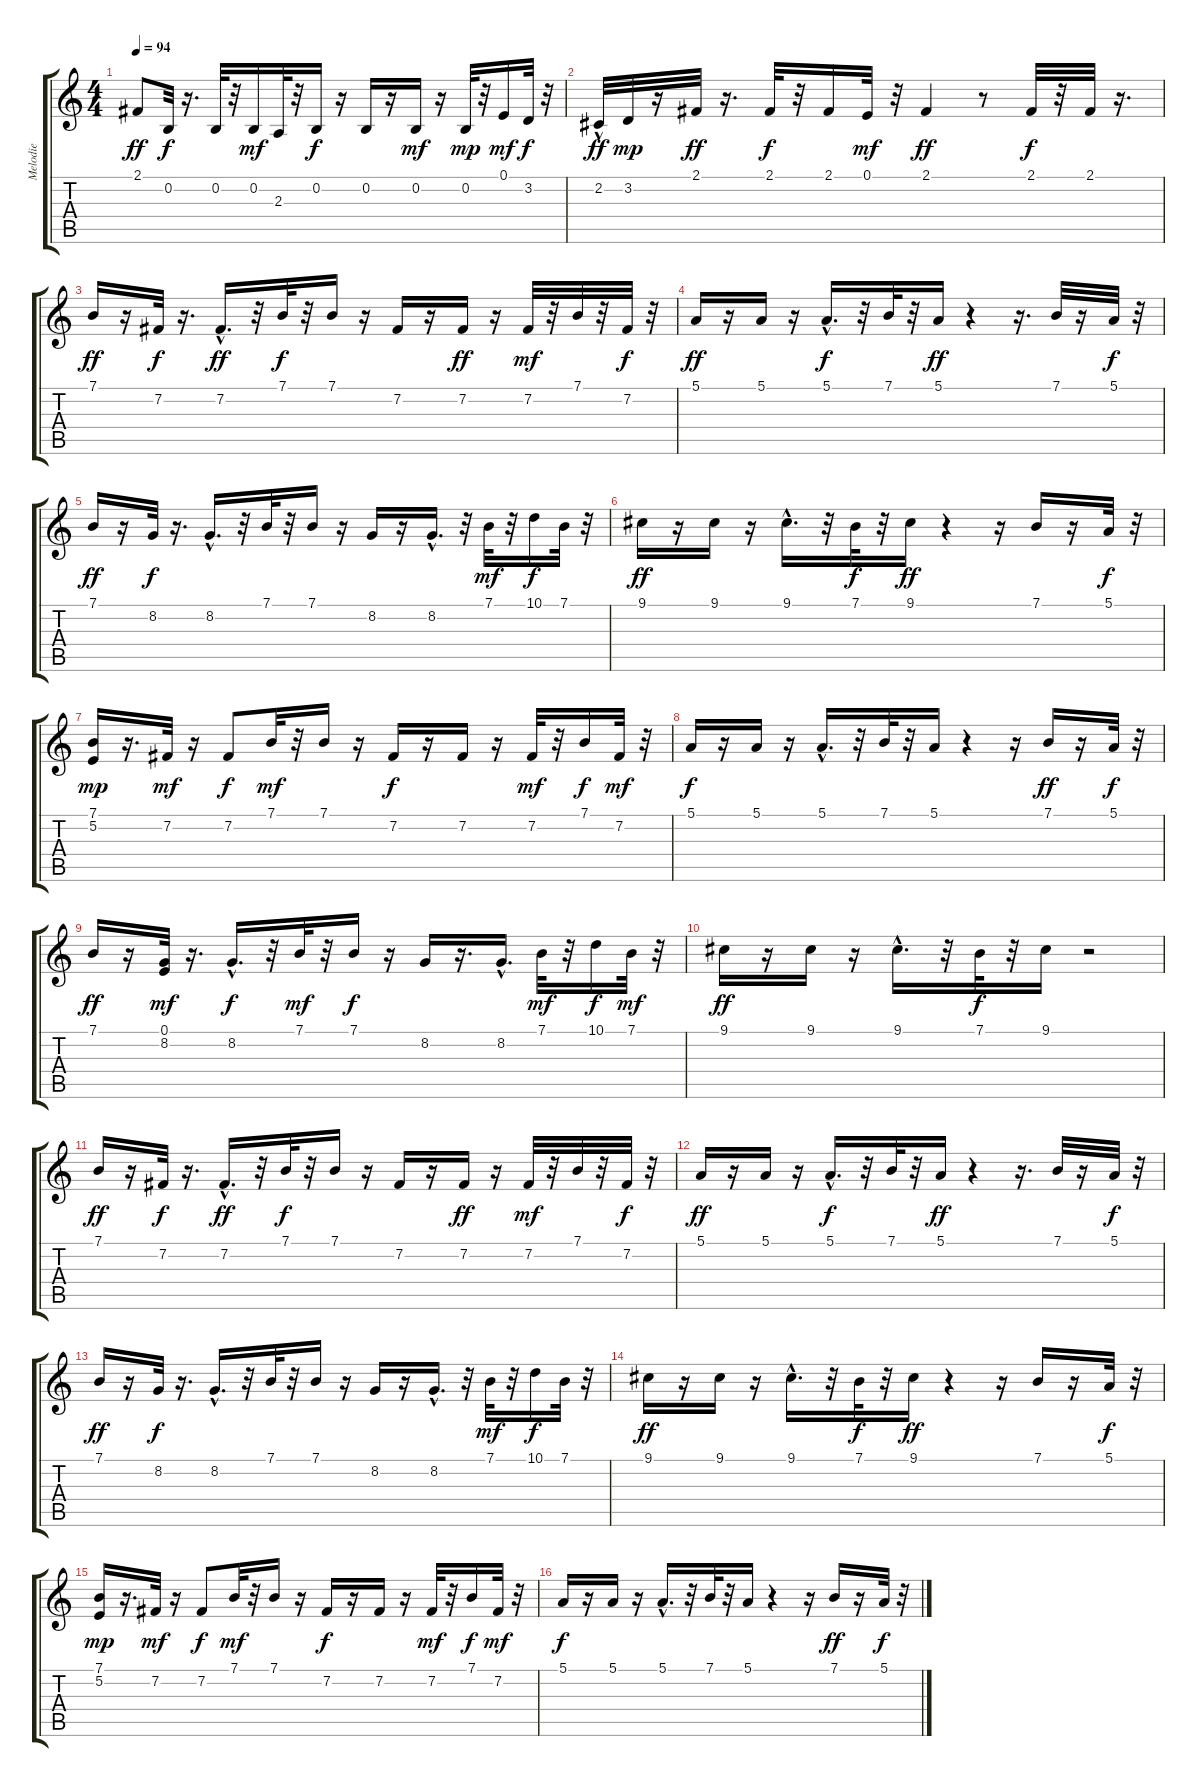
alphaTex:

\track ("Melodie" "Melodie") {instrument altosax}
\staff {score tabs}
\tuning (E4 B3 G3 D3 A2 E2) {hide}
\ts (4 4)
\tempo 94
\clef g2
\ks c
2.1.8{dy ff} 0.2.32{dy f} r.16{d} 0.2.32 r.32 0.2.16{dy mf} 2.3.32 r.32 0.2.16{dy f} r.16 0.2.16 r.16 0.2.16{dy mf} r.16 0.2.32{dy mp} r.32 0.1.16{dy mf} 3.2.32{dy f} r.32 |
2.2{hac}.32{dy ff} 3.2.32{dy mp} r.16 2.1.32{dy ff} r.16{d} 2.1.32{dy f} r.32 2.1.16 0.1.32{dy mf} r.32 2.1.4{dy ff} r.8 2.1.32{dy f} r.32 2.1.32 r.16{d} |
7.1.16{dy ff} r.16 7.2.32{dy f} r.16{d} 7.2{hac}.16{d dy ff} r.32 7.1.32{dy f} r.32 7.1.16 r.16 7.2.16 r.16 7.2.16{dy ff} r.16 7.2.32{dy mf} r.32 7.1.32 r.32 7.2.32{dy f} r.32 |
5.1.16{dy ff} r.16 5.1.16 r.16 5.1{hac}.16{d dy f} r.32 7.1.32 r.32 5.1.16{dy ff} r.4 r.16{d} 7.1.32 r.16 5.1.32{dy f} r.32 |
7.1.16{dy ff} r.16 8.2.32{dy f} r.16{d} 8.2{hac}.16{d} r.32 7.1.32 r.32 7.1.16 r.16 8.2.16 r.16 8.2{hac}.16{d} r.32 7.1.32{dy mf} r.32 10.1.16{dy f} 7.1.32 r.32 |
9.1.16{dy ff} r.16 9.1.16 r.16 9.1{hac}.16{d} r.32 7.1.32{dy f} r.32 9.1.16{dy ff} r.4 r.16 7.1.16 r.16 5.1.32{dy f} r.32 |
(7.1 5.2).16{dy mp} r.16{d} 7.2.32{dy mf} r.16 7.2.8{dy f} 7.1.32{dy mf} r.32 7.1.16 r.16 7.2.16{dy f} r.16 7.2.16 r.16 7.2.32{dy mf} r.32 7.1.16{dy f} 7.2.32{dy mf} r.32 |
5.1.16{dy f} r.16 5.1.16 r.16 5.1{hac}.16{d} r.32 7.1.32 r.32 5.1.16 r.4 r.16 7.1.16{dy ff} r.16 5.1.32{dy f} r.32 |
7.1.16{dy ff} r.16 (0.1 8.2).32{dy mf} r.16{d} 8.2{hac}.16{d dy f} r.32 7.1.32{dy mf} r.32 7.1.16{dy f} r.16 8.2.16 r.16{d} 8.2{hac}.16{d} 7.1.32{dy mf} r.32 10.1.16{dy f} 7.1.32{dy mf} r.32 |
9.1.16{dy ff} r.16 9.1.16 r.16 9.1{hac}.16{d} r.32 7.1.32{dy f} r.32 9.1.16 r.2 |
7.1.16{dy ff} r.16 7.2.32{dy f} r.16{d} 7.2{hac}.16{d dy ff} r.32 7.1.32{dy f} r.32 7.1.16 r.16 7.2.16 r.16 7.2.16{dy ff} r.16 7.2.32{dy mf} r.32 7.1.32 r.32 7.2.32{dy f} r.32 |
5.1.16{dy ff} r.16 5.1.16 r.16 5.1{hac}.16{d dy f} r.32 7.1.32 r.32 5.1.16{dy ff} r.4 r.16{d} 7.1.32 r.16 5.1.32{dy f} r.32 |
7.1.16{dy ff} r.16 8.2.32{dy f} r.16{d} 8.2{hac}.16{d} r.32 7.1.32 r.32 7.1.16 r.16 8.2.16 r.16 8.2{hac}.16{d} r.32 7.1.32{dy mf} r.32 10.1.16{dy f} 7.1.32 r.32 |
9.1.16{dy ff} r.16 9.1.16 r.16 9.1{hac}.16{d} r.32 7.1.32{dy f} r.32 9.1.16{dy ff} r.4 r.16 7.1.16 r.16 5.1.32{dy f} r.32 |
(7.1 5.2).16{dy mp} r.16{d} 7.2.32{dy mf} r.16 7.2.8{dy f} 7.1.32{dy mf} r.32 7.1.16 r.16 7.2.16{dy f} r.16 7.2.16 r.16 7.2.32{dy mf} r.32 7.1.16{dy f} 7.2.32{dy mf} r.32 |
5.1.16{dy f} r.16 5.1.16 r.16 5.1{hac}.16{d} r.32 7.1.32 r.32 5.1.16 r.4 r.16 7.1.16{dy ff} r.16 5.1.32{dy f} r.32
